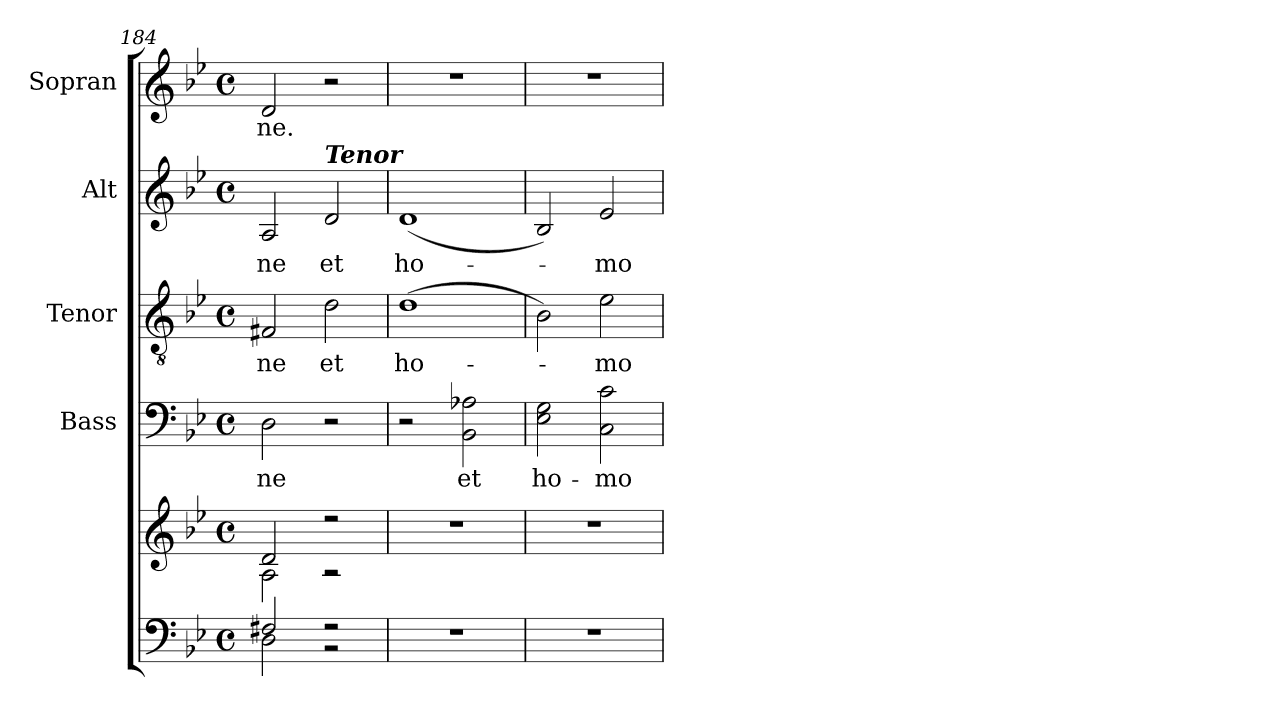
**kern	**kern	**kern	**text	**kern	**text	**kern	**text	**kern	**text
*part5	*part5	*part4	*part4	*part3	*part3	*part2	*part2	*part1	*part1
*staff6	*staff5	*staff4	*staff4	*staff3	*staff3	*staff2	*staff2	*staff1	*staff1
*	*	*I"Bass	*	*I"Tenor	*	*I"Alt	*	*I"Sopran	*
*	*	*I'B.	*	*I'T.	*	*I'A.	*	*I'S.	*
*clefF4	*clefG2	*clefF4	*	*clefGv2	*	*clefG2	*	*clefG2	*
*k[b-e-]	*k[b-e-]	*k[b-e-]	*	*k[b-e-]	*	*k[b-e-]	*	*k[b-e-]	*
*B-:	*B-:	*B-:	*	*B-:	*	*B-:	*	*B-:	*
*M4/4	*M4/4	*M4/4	*	*M4/4	*	*M4/4	*	*M4/4	*
*met(c)	*met(c)	*met(c)	*	*met(c)	*	*met(c)	*	*met(c)	*
=184	=184	=184	=184	=184	=184	=184	=184	=184	=184
*^	*^	*	*	*	*	*	*	*	*
!	!	!	!	!	!LO:LY:b	!	!LO:LY:b	!	!LO:LY:b	!	!LO:LY:b
2F#X/	2D\	2d/	2A\	2D\	-ne	2F#X/	-ne	2A/	-ne	2d/	-ne.
!	!	!	!	!	!	!	!	!LO:TX:a:Bi:t=Tenor	!	!	!
!	!	!	!	!	!	!	!LO:LY:b	!	!LO:LY:b	!	!
2r	2r	2r	2r	2r	.	2d\	et	2d/	et	2r	.
=185	=185	=185	=185	=185	=185	=185	=185	=185	=185	=185	=185
!	!	!	!	!	!	!	!LO:LY:b	!	!LO:LY:b	!	!
*v	*v	*	*	*	*	*	*	*	*	*	*
*	*v	*v	*	*	*	*	*	*	*	*
1r	1r	2r	.	(>1d	ho-	(<1d	ho-	1r	.
!	!	!	!LO:LY:b	!	!	!	!	!	!
.	.	2BB-\ 2A-X\	et	.	.	.	.	.	.
=186	=186	=186	=186	=186	=186	=186	=186	=186	=186
!	!	!	!LO:LY:b	!	!	!	!	!	!
1r	1r	2E-\ 2G\	ho-	2B-\)	.	2B-/)	.	1r	.
!	!	!	!LO:LY:b	!	!LO:LY:b	!	!LO:LY:b	!	!
.	.	2C\ 2c\	-mo	2e-\	-mo	2e-/	-mo	.	.
=	=	=	=	=	=	=	=	=	=
*-	*-	*-	*-	*-	*-	*-	*-	*-	*-
